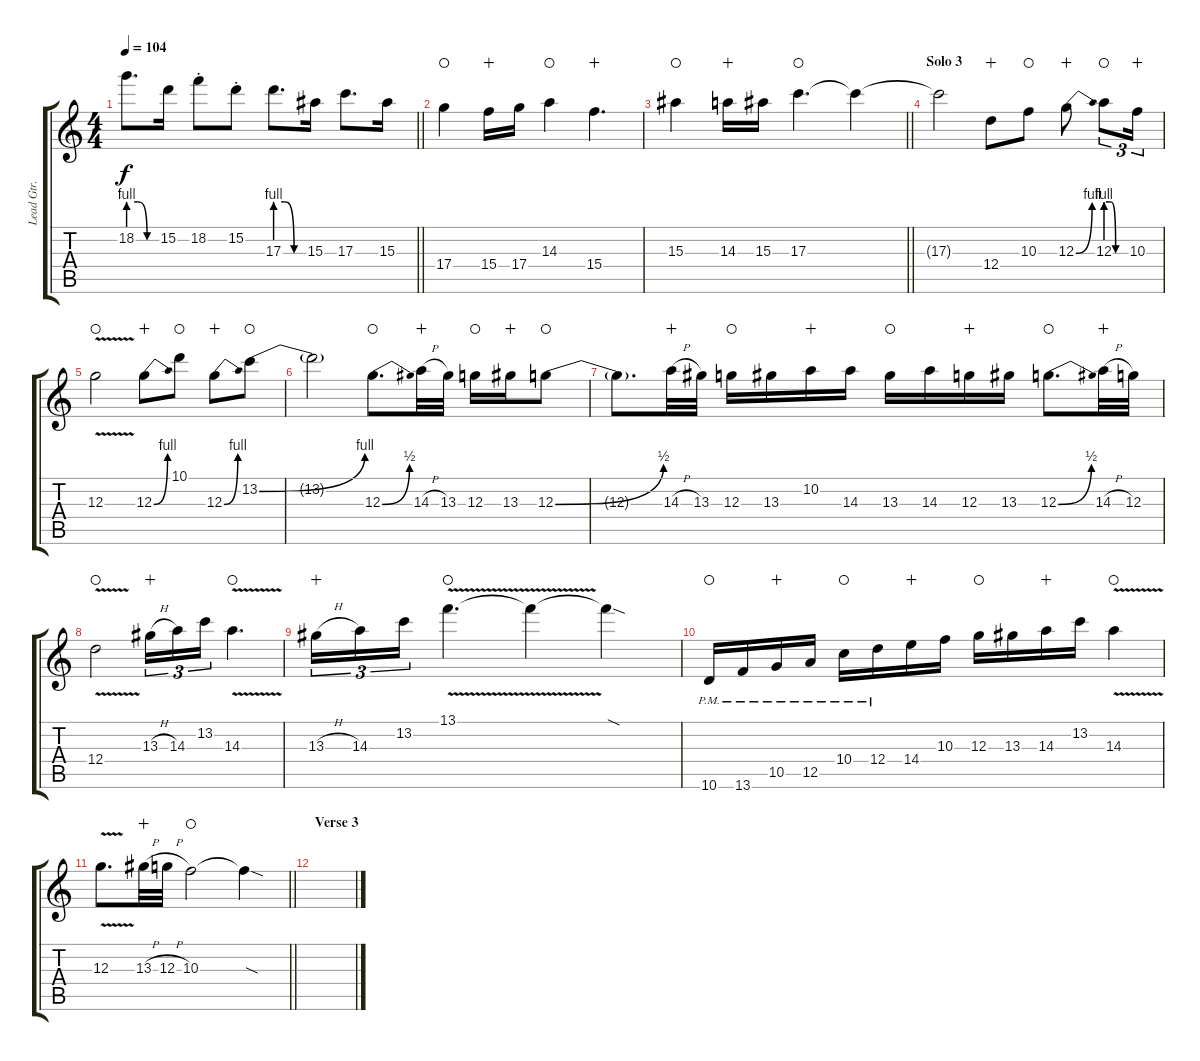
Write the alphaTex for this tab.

\track ("Lead Gtr." "Lead Gtr.") {instrument distortionguitar}
\staff {score tabs}
\tuning (E4 B3 G3 D3 A2 E2) {hide}
\ts (4 4)
\tempo 104
\clef g2
\barLineRight lightlight
\ks c
18.2{be (custom 0 4 20 4 40 0 60 0)}.8{d dy f} 15.2.16 18.2{st}.8 15.2{st}.8 17.3{be (custom 0 4 20 4 40 0 60 0)}.8{d} 15.3.16 17.3.8{d} 15.3.16 |
\section ("" "")
17.4.4{waho} 15.4.16{wahc} 17.4.16 14.3.4{waho} 15.4.4{d wahc} |
\barLineRight lightlight
15.3.4{waho} 14.3.16{wahc} 15.3.16 17.3.4{d waho} 17.3{t}.4 |
\section ("" "Solo 3")
17.3{t}.2 12.4.8{wahc} 10.3.8{waho} 12.3{be (bend 0 0 60 4)}.8{wahc} 12.3{be (custom 0 4 15 4 30 0 60 0)}.8{tu (3 2) waho} 10.3.16{tu (3 2) wahc} |
12.3{v}.2{waho} 12.3{be (bend 0 0 60 4)}.8{wahc} 10.1.8{waho} 12.3{be (bend 0 0 60 4)}.8{wahc} 13.2{be (bend 0 0 60 4)}.8{waho} |
13.2{t}.2 12.3{be (bend 0 0 60 2)}.8{d waho} 14.3{h}.32{wahc} 13.3.32 12.3.16{waho} 13.3.16{wahc} 12.3{be (bend 0 0 60 2)}.8{waho} |
12.3{t}.8{d} 14.3{h}.32{wahc} 13.3.32 12.3.16{waho} 13.3.16 10.2.16{wahc} 14.3.16 13.3.16{waho} 14.3.16 12.3.16{wahc} 13.3.16 12.3{be (bend 0 0 60 2)}.8{d waho} 14.3{h}.32{wahc} 12.3.32 |
12.4{v}.2{waho} 13.3{h}.16{tu (3 2) wahc} 14.3.16{tu (3 2)} 13.2.16{tu (3 2)} 14.3{v}.4{d waho} |
13.3{h}.16{tu (3 2) wahc} 14.3.16{tu (3 2)} 13.2.16{tu (3 2)} 13.1{v}.4{d waho} 13.1{t}.4 13.1{sod t}.4 |
10.6{pm}.16{waho} 13.6{pm}.16 10.5{pm}.16{wahc} 12.5{pm}.16 10.4{pm}.16{waho} 12.4{pm}.16 14.4.16{wahc} 10.3.16 12.3.16{waho} 13.3.16 14.3.16{wahc} 13.2.16 14.3{v}.4{waho} |
\barLineRight lightlight
12.3{v}.8{d} 13.3{h}.32{wahc} 12.3{h}.32 10.3.2{waho} 10.3{sod t}.4 |
\section ("" "Verse 3")
